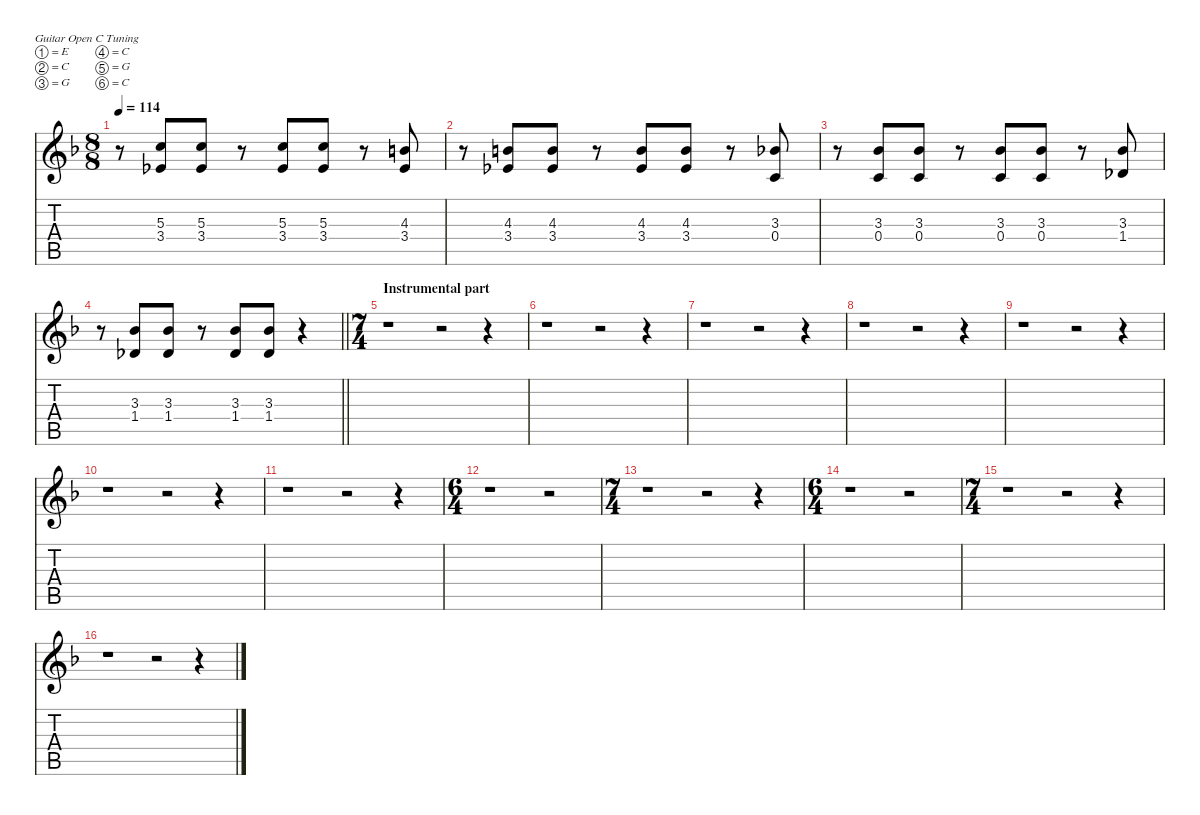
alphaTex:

\defaultSystemsLayout 4
\hideDynamics
\bracketExtendMode nobrackets
\singleTrackTrackNamePolicy hidden
\multiTrackTrackNamePolicy hidden
\firstSystemTrackNameMode fullname
\otherSystemsTrackNameOrientation horizontal
\track ("GTR Overd 2-hid" "od.guit.") {mute instrument overdrivenguitar}
\staff {score tabs}
\tuning (E4 C4 G3 C3 G2 C2)
\ts (8 8)
\tempo 114
\clef g2
\ks dminor
r.8{dy f} (5.3{acc forcenatural} 3.4{acc b}).8 (5.3{acc forcenatural} 3.4{acc b}).8 r.8 (5.3{acc forcenatural} 3.4{acc b}).8 (5.3{acc forcenatural} 3.4{acc b}).8 r.8 (4.3{acc forcenatural} 3.4{acc b}).8 |
r.8 (4.3{acc forcenatural} 3.4{acc b}).8 (4.3{acc forcenatural} 3.4{acc b}).8 r.8 (4.3{acc forcenatural} 3.4{acc b}).8 (4.3{acc forcenatural} 3.4{acc b}).8 r.8 (3.3{acc b} 0.4{acc forcenatural}).8 |
r.8 (3.3{acc b} 0.4{acc forcenatural}).8 (3.3{acc b} 0.4{acc forcenatural}).8 r.8 (3.3{acc b} 0.4{acc forcenatural}).8 (3.3{acc b} 0.4{acc forcenatural}).8 r.8 (3.3{acc b} 1.4{acc b}).8 |
\barLineRight lightlight
r.8 (3.3{acc b} 1.4{acc b}).8 (3.3{acc b} 1.4{acc b}).8 r.8 (3.3{acc b} 1.4{acc b}).8 (3.3{acc b} 1.4{acc b}).8 r.4 |
\ts (7 4)
\beaming (8 4 4 4 4)
\section ("" "Instrumental part")
r.1 r.2 r.4 |
r.1 r.2 r.4 |
r.1 r.2 r.4 |
r.1 r.2 r.4 |
r.1 r.2 r.4 |
r.1 r.2 r.4 |
r.1 r.2 r.4 |
\ts (6 4)
\beaming (8 4 4 4 4)
r.1 r.2 |
\ts (7 4)
\beaming (8 4 4 4 4)
r.1 r.2 r.4 |
\ts (6 4)
\beaming (8 4 4 4 4)
r.1 r.2 |
\ts (7 4)
\beaming (8 4 4 4 4)
r.1 r.2 r.4 |
r.1 r.2 r.4
